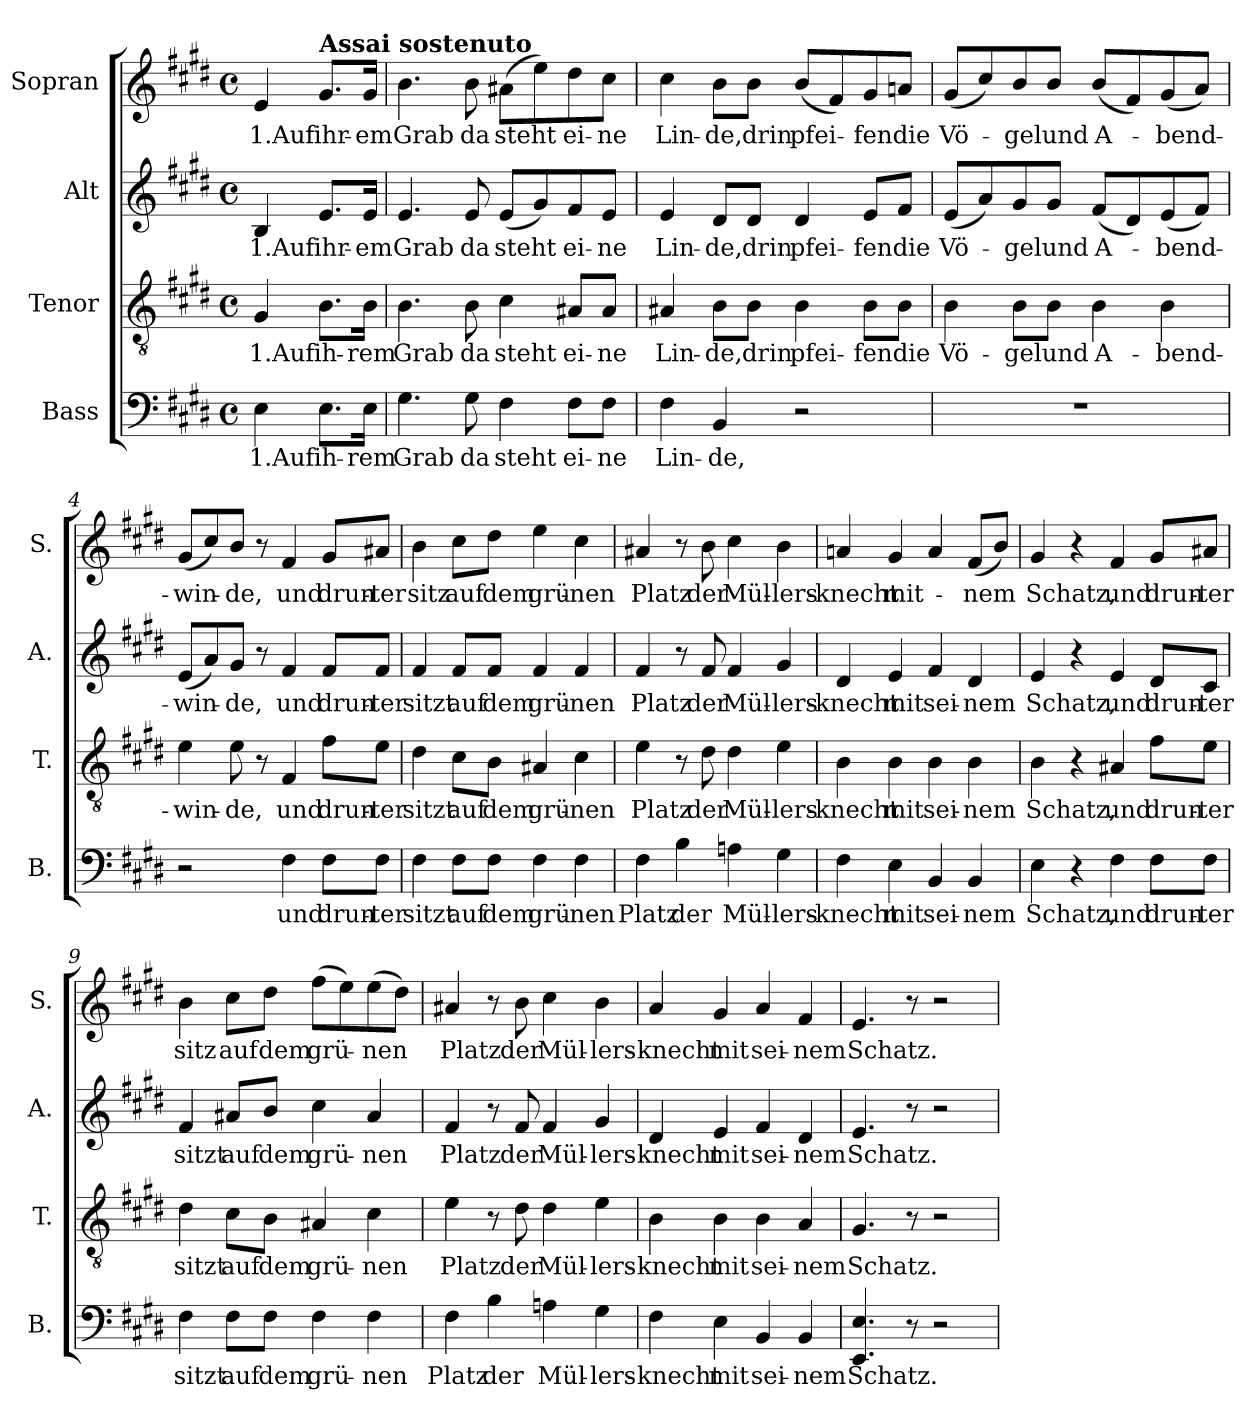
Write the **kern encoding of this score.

**kern	**text	**kern	**text	**kern	**text	**kern	**text
*part4	*part4	*part3	*part3	*part2	*part2	*part1	*part1
*staff4	*staff4	*staff3	*staff3	*staff2	*staff2	*staff1	*staff1
*I"Bass	*	*I"Tenor	*	*I"Alt	*	*I"Sopran	*
*I'B.	*	*I'T.	*	*I'A.	*	*I'S.	*
*clefF4	*	*clefGv2	*	*clefG2	*	*clefG2	*
*k[f#c#g#d#]	*	*k[f#c#g#d#]	*	*k[f#c#g#d#]	*	*k[f#c#g#d#]	*
*M4/4	*	*M4/4	*	*M4/4	*	*M4/4	*
*met(c)	*	*met(c)	*	*met(c)	*	*met(c)	*
*MM90	*	*MM90	*	*MM90	*	*MM90	*
=	=	=	=	=	=	=	=
4E\	1.Auf	4G#/	1.Auf	4B/	1.Auf	4e/	1.Auf
!	!	!	!	!	!	!LO:TX:a:B:t=Assai sostenuto	!
8.E\L	ih-	8.B\L	ih-	8.e/L	ihr-	8.g#/L	ihr-
16E\Jk	-rem	16B\Jk	-rem	16e/Jk	-em	16g#/Jk	-em
=1	=1	=1	=1	=1	=1	=1	=1
4.G#\	Grab	4.B\	Grab	4.e/	Grab	4.b\	Grab
8G#\	da	8B\	da	8e/	da	8b\	da
4F#\	steht	4c#\	steht	(8e/L	steht	(8a#X\L	steht
.	.	.	.	8g#/)	.	8ee\)	.
8F#\L	ei-	8A#X/L	ei-	8f#/	ei-	8dd#\	ei-
8F#\J	-ne	8A#/J	-ne	8e/J	-ne	8cc#\J	-ne
=2	=2	=2	=2	=2	=2	=2	=2
4F#\	Lin-	4A#X/	Lin-	4e/	Lin-	4cc#\	Lin-
4BB/	-de,	8B\L	-de,	8d#/L	-de,	8b\L	-de,
.	.	8B\J	drin	8d#/J	drin	8b\J	drin
2r	.	4B\	pfei-	4d#/	pfei-	(8b/L	pfei-
.	.	.	.	.	.	8f#/)	.
.	.	8B\L	-fen	8e/L	-fen	8g#/	-fen
.	.	8B\J	die	8f#/J	die	8an/J	die
!!LO:LB:g=z
=3	=3	=3	=3	=3	=3	=3	=3
1r	.	4B\	Vö-	(8e/L	Vö-	(8g#/L	Vö-
.	.	.	.	8a/)	.	8cc#/)	.
.	.	8B\L	-gel	8g#/	-gel	8b/	-gel
.	.	8B\J	und	8g#/J	und	8b/J	und
.	.	4B\	A-	(8f#/L	A-	(8b/L	A-
.	.	.	.	8d#/)	.	8f#/)	.
.	.	4B\	-bend-	(8e/	-bend-	(8g#/	-bend-
.	.	.	.	8f#/J)	.	8a/J)	.
=4	=4	=4	=4	=4	=4	=4	=4
2r	.	4e\	-win-	(8e/L	-win-	(8g#/L	-win-
.	.	.	.	8a/)	.	8cc#/)	.
.	.	8e\	-de,	8g#/J	-de,	8b/J	-de,
.	.	8r	.	8r	.	8r	.
4F#\	und	4F#/	und	4f#/	und	4f#/	und
8F#\L	drun-	8f#\L	drun-	8f#/L	drun-	8g#/L	drun-
8F#\J	-ter	8e\J	-ter	8f#/J	-ter	8a#X/J	-ter
=5	=5	=5	=5	=5	=5	=5	=5
4F#\	sitzt	4d#\	sitzt	4f#/	sitzt	4b\	sitz
8F#\L	auf	8c#\L	auf	8f#/L	auf	8cc#\L	auf
8F#\J	dem	8B\J	dem	8f#/J	dem	8dd#\J	dem
4F#\	grü-	4A#X/	grü-	4f#/	grü-	4ee\	grü-
4F#\	-nen	4c#\	-nen	4f#/	-nen	4cc#\	-nen
!!LO:PB:g=z
=6	=6	=6	=6	=6	=6	=6	=6
4F#\	Platz	4e\	Platz	4f#/	Platz	4a#X/	Platz
4B\	der	8r	.	8r	.	8r	.
.	.	8d#\	der	8f#/	der	8b\	der
4An\	Mül-	4d#\	Mül-	4f#/	Mül-	4cc#\	Mül-
4G#\	-lers-	4e\	-lers-	4g#/	-lers-	4b\	-lers-
=7	=7	=7	=7	=7	=7	=7	=7
4F#\	-knecht	4B\	-knecht	4d#/	-knecht	4an/	-knecht
4E\	mit	4B\	mit	4e/	mit	4g#/	mit-
4BB/	sei-	4B\	sei-	4f#/	sei-	4a/	.
4BB/	-nem	4B\	-nem	4d#/	-nem	(8f#/L	-nem
.	.	.	.	.	.	8b/J)	.
=8	=8	=8	=8	=8	=8	=8	=8
4E\	Schatz,	4B\	Schatz,	4e/	Schatz,	4g#/	Schatz,
4r	.	4r	.	4r	.	4r	.
4F#\	und	4A#X/	und	4e/	und	4f#/	und
8F#\L	drun-	8f#\L	drun-	8d#/L	drun-	8g#/L	drun-
8F#\J	-ter	8e\J	-ter	8c#/J	-ter	8a#X/J	-ter
!!LO:LB:g=z
=9	=9	=9	=9	=9	=9	=9	=9
4F#\	sitzt	4d#\	sitzt	4f#/	sitzt	4b\	sitz
8F#\L	auf	8c#\L	auf	8a#X/L	auf	8cc#\L	auf
8F#\J	dem	8B\J	dem	8b/J	dem	8dd#\J	dem
4F#\	grü-	4A#X/	grü-	4cc#\	grü-	(8ff#\L	grü-
.	.	.	.	.	.	8ee\)	.
4F#\	-nen	4c#\	-nen	4a#/	-nen	(8ee\	-nen
.	.	.	.	.	.	8dd#\J)	.
=10	=10	=10	=10	=10	=10	=10	=10
4F#\	Platz	4e\	Platz	4f#/	Platz	4a#X/	Platz
4B\	der	8r	.	8r	.	8r	.
.	.	8d#\	der	8f#/	der	8b\	der
4An\	Mül-	4d#\	Mül-	4f#/	Mül-	4cc#\	Mül-
4G#\	-lers-	4e\	-lers-	4g#/	-lers-	4b\	-lers-
=11	=11	=11	=11	=11	=11	=11	=11
4F#\	-knecht	4B\	-knecht	4d#/	-knecht	4a/	-knecht
4E\	mit	4B\	mit	4e/	mit	4g#/	mit
4BB/	sei-	4B\	sei-	4f#/	sei-	4a/	sei-
4BB/	-nem	4A/	-nem	4d#/	-nem	4f#/	-nem
=12	=12	=12	=12	=12	=12	=12	=12
4.EE/ 4.E/	Schatz.	4.G#/	Schatz.	4.e/	Schatz.	4.e/	Schatz.
8r	.	8r	.	8r	.	8r	.
2r	.	2r	.	2r	.	2r	.
=	=	=	=	=	=	=	=
*-	*-	*-	*-	*-	*-	*-	*-
